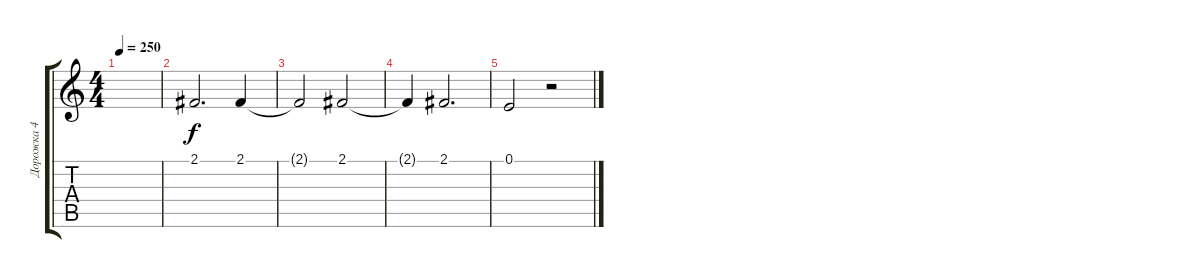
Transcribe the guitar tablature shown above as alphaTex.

\track ("Дорожка 4" "Дорожка 4") {instrument lead6voice}
\staff {score tabs}
\tuning (E4 B3 G3 D3 A2 E2) {hide}
\ts (4 4)
\tempo 250
\clef g2
\ks c
|
2.1.2{d} 2.1.4 |
2.1{t}.2 2.1.2 |
2.1{t}.4 2.1.2{d} |
0.1.2 r.2
